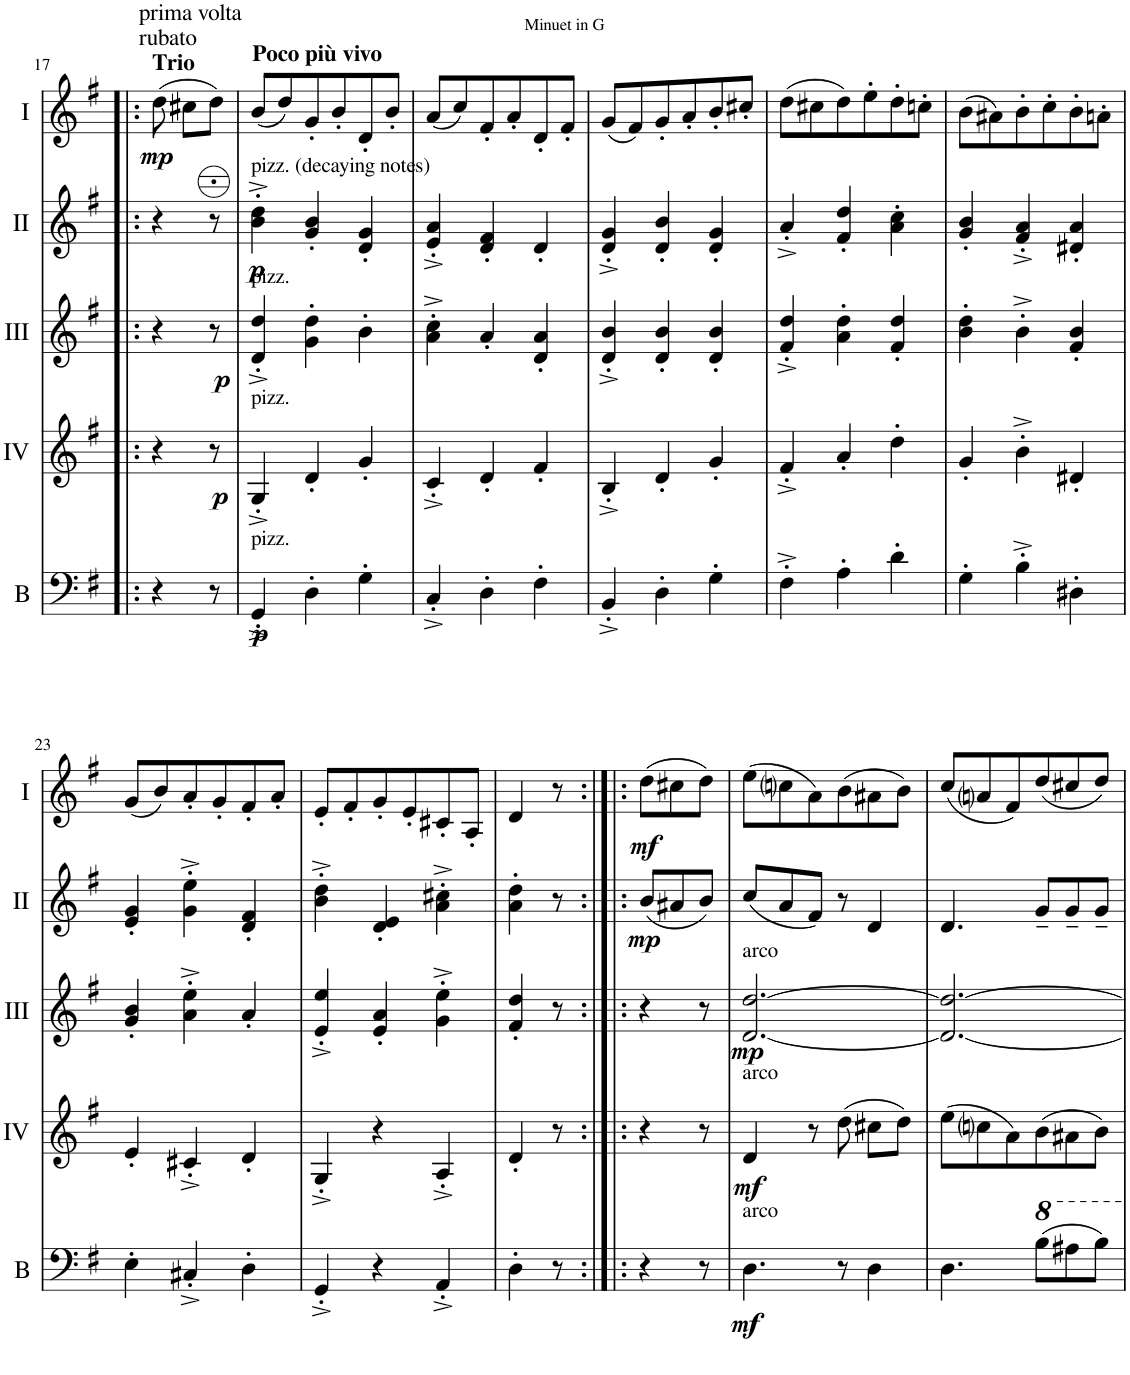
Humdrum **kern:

**kern	**dynam	**kern	**dynam	**kern	**dynam	**kern	**dynam	**kern	**dynam
*part5	*part5	*part4	*part4	*part3	*part3	*part2	*part2	*part1	*part1
*staff5	*staff5	*staff4	*staff4	*staff3	*staff3	*staff2	*staff2	*staff1	*staff1
*I"Bass	*	*I"Acc. 4	*	*I"Acc. 3	*	*I"Acc. 2	*	*I"Acc. 1	*
*I'B	*	*	*	*	*	*	*	*	*
!!LO:PB:g=z
*clefF4	*	*clefG2	*	*clefG2	*	*clefG2	*	*clefG2	*
*Trd7c12	*	*Trd7c12	*	*Trd7c12	*	*	*	*	*
*k[f#]	*	*k[f#]	*	*k[f#]	*	*k[f#]	*	*k[f#]	*
*M3/4	*	*M3/4	*	*M3/4	*	*M3/4	*	*M3/4	*
=17!|:	=17!|:	=17!|:	=17!|:	=17!|:	=17!|:	=17!|:	=17!|:	=17!|:	=17!|:
!	!	!	!	!	!	!	!	!LO:TX:a:B:t=Trio	!
!	!	!	!	!	!	!	!	!LO:TX:a:t=prima volta	!
!	!	!	!	!	!	!	!	!LO:TX:a:t=rubato	!
!	!	!	!	!	!	!	!	!	!LO:DY:b
4r	.	4r	.	4r	.	4r	.	(8dd\	mp
.	.	.	.	.	.	.	.	8cc#X\L	.
8r	.	8r	.	8r	.	8r	.	8dd\J)	.
=18	=18	=18	=18	=18	=18	=18	=18	=18	=18
!	!	!	!	!	!	!	!	!LO:TX:a:B:t=Poco più vivo	!
!	!	!	!	!	!	!LO:TX:a:t=pizz. (decaying notes)	!	!	!
!	!	!	!	!LO:TX:a:t=pizz.	!	!	!	!	!
!	!	!LO:TX:a:t=pizz.	!	!	!	!	!	!	!
!LO:TX:a:t=pizz.	!	!	!	!	!	!	!	!	!
!	!LO:DY:b	!	!LO:DY:b	!	!LO:DY:b	!	!LO:DY:b	!	!
4GG'^/	p	4G'^/	p	4d/'^ 4dd/'^	p	4b\'^ 4dd\'^	p	(8b/L	.
.	.	.	.	.	.	.	.	8dd/)	.
4D'\	.	4d'/	.	4g\' 4dd\'	.	4g/' 4b/'	.	8g'/	.
.	.	.	.	.	.	.	.	8b'/	.
4G'\	.	4g'/	.	4b'\	.	4d/' 4g/'	.	8d'/	.
.	.	.	.	.	.	.	.	8b'/J	.
=19	=19	=19	=19	=19	=19	=19	=19	=19	=19
4C'^/	.	4c'^/	.	4a\'^ 4cc\'^	.	4e/'^ 4a/'^	.	(8a/L	.
.	.	.	.	.	.	.	.	8cc/)	.
4D'\	.	4d'/	.	4a'/	.	4d/' 4f#/'	.	8f#'/	.
.	.	.	.	.	.	.	.	8a'/	.
4F#'\	.	4f#'/	.	4d/' 4a/'	.	4d'/	.	8d'/	.
.	.	.	.	.	.	.	.	8f#'/J	.
=20	=20	=20	=20	=20	=20	=20	=20	=20	=20
4BB'^/	.	4B'^/	.	4d/'^ 4b/'^	.	4d/'^ 4g/'^	.	(8g/L	.
.	.	.	.	.	.	.	.	8f#/)	.
4D'\	.	4d'/	.	4d/' 4b/'	.	4d/' 4b/'	.	8g'/	.
.	.	.	.	.	.	.	.	8a'/	.
4G'\	.	4g'/	.	4d/' 4b/'	.	4d/' 4g/'	.	8b'/	.
.	.	.	.	.	.	.	.	8cc#X'/J	.
=21	=21	=21	=21	=21	=21	=21	=21	=21	=21
4F#'^\	.	4f#'^/	.	4f#/'^ 4dd/'^	.	4a'^/	.	(8dd\L	.
.	.	.	.	.	.	.	.	8cc#X\	.
4A'\	.	4a'/	.	4a\' 4dd\'	.	4f#/' 4dd/'	.	8dd\)	.
.	.	.	.	.	.	.	.	8ee'\	.
4d'\	.	4dd'\	.	4f#/' 4dd/'	.	4a\' 4cc\'	.	8dd'\	.
.	.	.	.	.	.	.	.	8ccn'\J	.
=22	=22	=22	=22	=22	=22	=22	=22	=22	=22
4G'\	.	4g'/	.	4b\' 4dd\'	.	4g/' 4b/'	.	(8b\L	.
.	.	.	.	.	.	.	.	8a#X\)	.
4B'^\	.	4b'^\	.	4b'^\	.	4f#/'^ 4a/'^	.	8b'\	.
.	.	.	.	.	.	.	.	8cc'\	.
4D#X'\	.	4d#X'/	.	4f#/' 4b/'	.	4d#X/' 4a/'	.	8b'\	.
.	.	.	.	.	.	.	.	8an'\J	.
!!LO:LB:g=z
=23	=23	=23	=23	=23	=23	=23	=23	=23	=23
4E'\	.	4e'/	.	4g/' 4b/'	.	4e/' 4g/'	.	(8g/L	.
.	.	.	.	.	.	.	.	8b/)	.
4C#X'^/	.	4c#X'^/	.	4a\'^ 4ee\'^	.	4g\'^ 4ee\'^	.	8a'/	.
.	.	.	.	.	.	.	.	8g'/	.
4D'\	.	4d'/	.	4a'/	.	4d/' 4f#/'	.	8f#'/	.
.	.	.	.	.	.	.	.	8a'/J	.
=24	=24	=24	=24	=24	=24	=24	=24	=24	=24
4GG'^/	.	4G'^/	.	4e/'^ 4ee/'^	.	4b\'^ 4dd\'^	.	8e'/L	.
.	.	.	.	.	.	.	.	8f#'/	.
4r	.	4r	.	4e/' 4a/'	.	4d/' 4e/'	.	8g'/	.
.	.	.	.	.	.	.	.	8e'/	.
4AA'^/	.	4A'^/	.	4g\'^ 4ee\'^	.	4a\'^ 4cc#X\'^	.	8c#X'/	.
.	.	.	.	.	.	.	.	8A'/J	.
=25	=25	=25	=25	=25	=25	=25	=25	=25	=25
4D'\	.	4d'/	.	4f#/' 4dd/'	.	4a\' 4dd\'	.	4d/	.
8r	.	8r	.	8r	.	8r	.	8r	.
=26:|!|:	=26:|!|:	=26:|!|:	=26:|!|:	=26:|!|:	=26:|!|:	=26:|!|:	=26:|!|:	=26:|!|:	=26:|!|:
!	!	!	!	!	!	!	!LO:DY:b	!	!LO:DY:b
4r	.	4r	.	4r	.	(8b/L	mp	(8dd\L	mf
.	.	.	.	.	.	8a#X/	.	8cc#X\	.
8r	.	8r	.	8r	.	8b/J)	.	8dd\J)	.
=27	=27	=27	=27	=27	=27	=27	=27	=27	=27
!	!	!	!	!LO:TX:a:t=arco	!	!	!	!	!
!	!	!LO:TX:a:t=arco	!	!	!	!	!	!	!
!LO:TX:a:t=arco	!	!	!	!	!	!	!	!	!
!	!LO:DY:b	!	!LO:DY:b	!	!LO:DY:b	!	!	!	!
4.D\	mf	4d/	mf	[2.d/ [2.dd/	mp	(8cc/L	.	(8ee\L	.
.	.	.	.	.	.	8a/	.	8ccni\	.
.	.	8r	.	.	.	8f#/J)	.	8a\)	.
8r	.	(8dd\	.	.	.	8r	.	(8b\	.
4D\	.	8cc#X\L	.	.	.	4d/	.	8a#X\	.
.	.	8dd\J)	.	.	.	.	.	8b\J)	.
=28	=28	=28	=28	=28	=28	=28	=28	=28	=28
4.D\	.	(8ee\L	.	2.d/_ 2.dd/_	.	4.d/	.	(8cc/L	.
.	.	8ccni\	.	.	.	.	.	8ani/	.
.	.	8a\)	.	.	.	.	.	8f#/)	.
(8b\L	.	(8b\	.	.	.	8g~/L	.	(8dd/	.
8a#X\	.	8a#X\	.	.	.	8g~/	.	8cc#X/	.
8b\J)	.	8b\J)	.	.	.	8g~/J	.	8dd/J)	.
=	=	=	=	=	=	=	=	=	=
*-	*-	*-	*-	*-	*-	*-	*-	*-	*-
